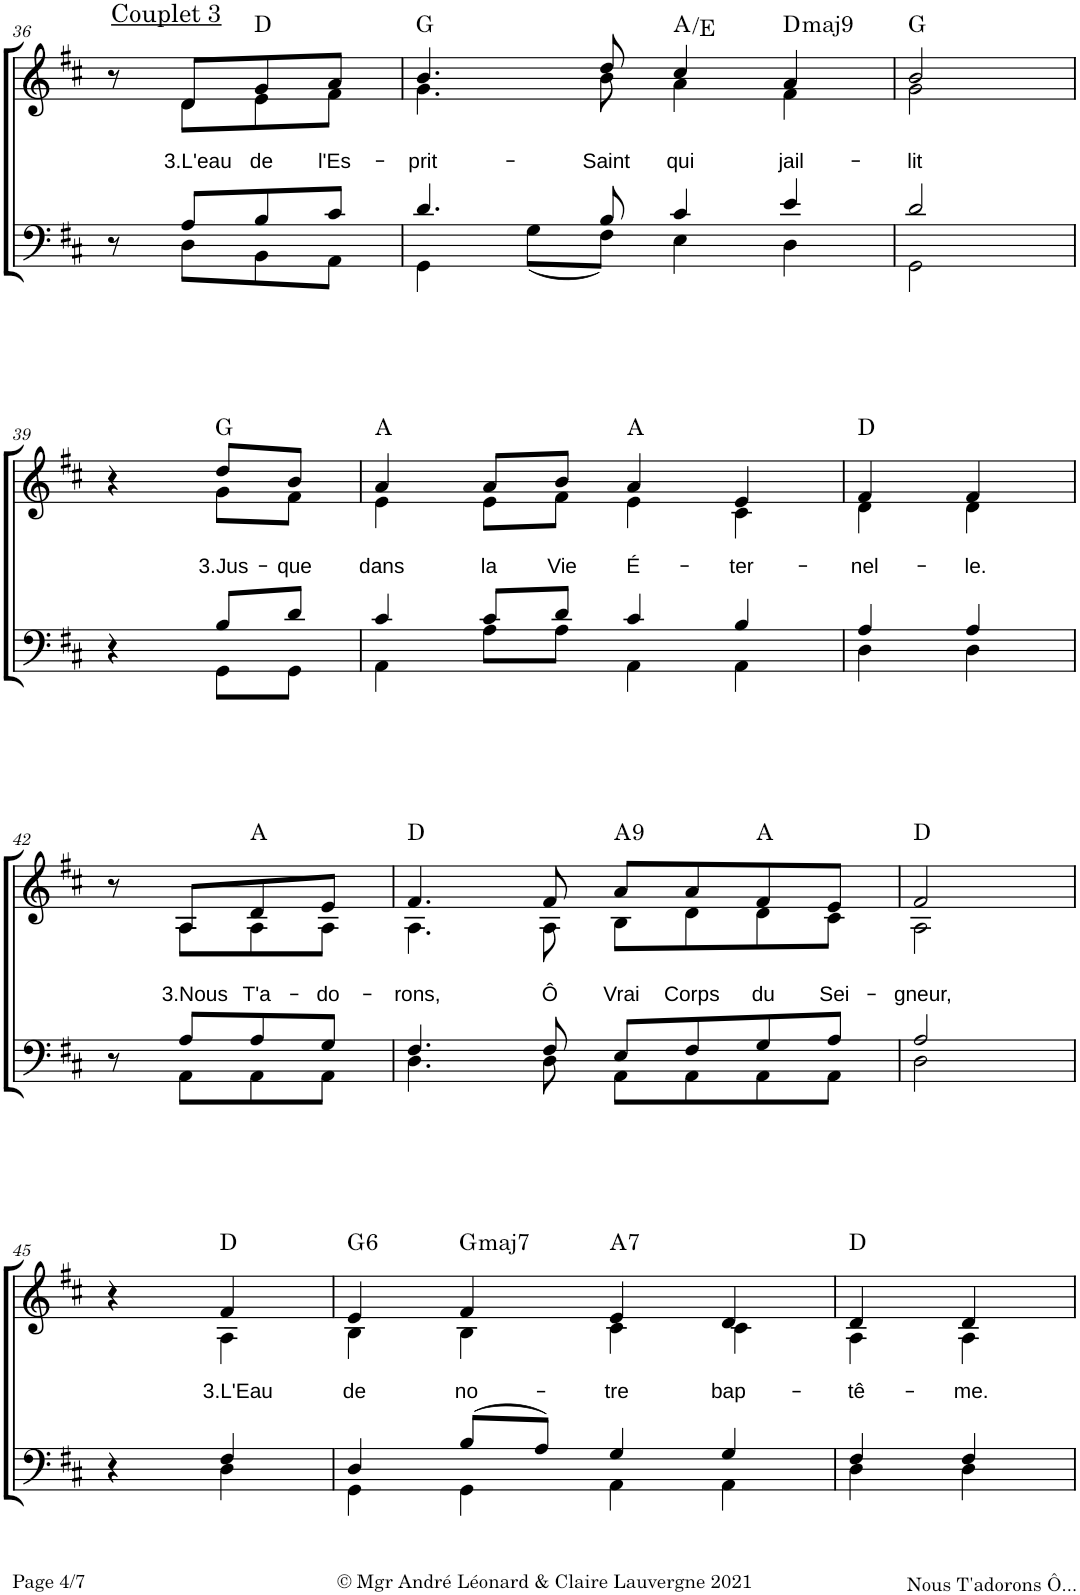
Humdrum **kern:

**kern	**kern	**text	**harte
*part2	*part1	*part1	*part1
*staff2	*staff1	*staff1	*
*I"T B	*I"S A	*	*
!!LO:PB:g=z
*clefF4	*clefG2	*	*
*k[f#c#]	*k[f#c#]	*	*
*M4/4	*M4/4	*	*
=36	=36	=36	=36
*^	*^	*	*
!	!	!LO:TX:a:t=Couplet 3	!	!	!
8r	8r	8r	8r	.	.
!	!	!	!	!LO:LY:b	!
8A/L	8D\L	8d/L	8d\L	3.L'eau	.
!	!	!	!	!LO:LY:b	!
8B/	8BB\	8g/	8e\	de	D:maj
!	!	!	!	!LO:LY:b	!
8c#/J	8AA\J	8a/J	8f#\J	l'Es-	.
=37	=37	=37	=37	=37	=37
!	!	!	!	!LO:LY:b	!
4.d/	4GG\	4.b/	4.g\	-prit-	G:maj
.	(8G\L	.	.	.	.
!	!	!	!	!LO:LY:b	!
8B/	8F#\J)	8dd/	8b\	-Saint	.
!	!	!	!	!LO:LY:b	!
4c#/	4E\	4cc#/	4a\	qui	A:maj/5
!	!	!	!	!LO:LY:b	!LO:H:kt=maj9
4e/	4D\	4a/	4f#\	jail-	D:maj9
=38	=38	=38	=38	=38	=38
!	!	!	!	!LO:LY:b	!
2d/	2GG\	2b/	2g\	-lit	G:maj
!!LO:LB:g=z	!!
=39	=39	=39	=39	=39	=39
4r	4r	4r	4r	.	.
!	!	!	!	!LO:LY:b	!
8B/L	8GG\L	8dd/L	8g\L	3.Jus-	G:maj
!	!	!	!	!LO:LY:b	!
8d/J	8GG\J	8b/J	8f#\J	-que	.
=40	=40	=40	=40	=40	=40
!	!	!	!	!LO:LY:b	!
4c#/	4AA\	4a/	4e\	dans	A:maj
!	!	!	!	!LO:LY:b	!
8c#/L	8A\L	8a/L	8e\L	la	.
!	!	!	!	!LO:LY:b	!
8d/J	8A\J	8b/J	8f#\J	Vie	.
!	!	!	!	!LO:LY:b	!
4c#/	4AA\	4a/	4e\	É-	A:maj
!	!	!	!	!LO:LY:b	!
4B/	4AA\	4e/	4c#\	-ter-	.
=41	=41	=41	=41	=41	=41
!	!	!	!	!LO:LY:b	!
4A/	4D\	4f#/	4d\	-nel-	D:maj
!	!	!	!	!LO:LY:b	!
4A/	4D\	4f#/	4d\	-le.	.
!!LO:LB:g=z	!!
=42	=42	=42	=42	=42	=42
8r	8r	8r	8r	.	.
!	!	!	!	!LO:LY:b	!
8A/L	8AA\L	8A/L	8A\L	3.Nous	.
!	!	!	!	!LO:LY:b	!
8A/	8AA\	8d/	8A\	T'a-	A:maj
!	!	!	!	!LO:LY:b	!
8G/J	8AA\J	8e/J	8A\J	-do-	.
=43	=43	=43	=43	=43	=43
!	!	!	!	!LO:LY:b	!
4.F#/	4.D\	4.f#/	4.A\	-rons,	D:maj
!	!	!	!	!LO:LY:b	!
8F#/	8D\	8f#/	8A\	Ô	.
!	!	!	!	!LO:LY:b	!LO:H:kt=9
8E/L	8AA\L	8a/L	8B\L	Vrai	A:9
!	!	!	!	!LO:LY:b	!
8F#/	8AA\	8a/	8d\	Corps	.
!	!	!	!	!LO:LY:b	!
8G/	8AA\	8f#/	8d\	du	A:maj
!	!	!	!	!LO:LY:b	!
8A/J	8AA\J	8e/J	8c#\J	Sei-	.
=44	=44	=44	=44	=44	=44
!	!	!	!	!LO:LY:b	!
2A/	2D\	2f#/	2A\	-gneur,	D:maj
!!LO:LB:g=z	!!
=45	=45	=45	=45	=45	=45
4r	4r	4r	4r	.	.
!	!	!	!	!LO:LY:b	!
4F#/	4D\	4f#/	4A\	3.L'Eau	D:maj
=46	=46	=46	=46	=46	=46
!	!	!	!	!LO:LY:b	!LO:H:kt=6
4D/	4GG\	4e/	4B\	de	G:maj6
!	!	!	!	!LO:LY:b	!LO:H:kt=maj7
(8B/L	4GG\	4f#/	4B\	no-	G:maj7
8A/J)	.	.	.	.	.
!	!	!	!	!LO:LY:b	!LO:H:kt=7
4G/	4AA\	4e/	4c#\	-tre	A:7
!	!	!	!	!LO:LY:b	!
4G/	4AA\	4d/	4c#\	bap-	.
=47	=47	=47	=47	=47	=47
!	!	!	!	!LO:LY:b	!
4F#/	4D\	4d/	4A\	-tê-	D:maj
!	!	!	!	!LO:LY:b	!
4F#/	4D\	4d/	4A\	-me.	.
*v	*v	*	*	*	*
*	*v	*v	*	*
=	=	=	=
*-	*-	*-	*-
